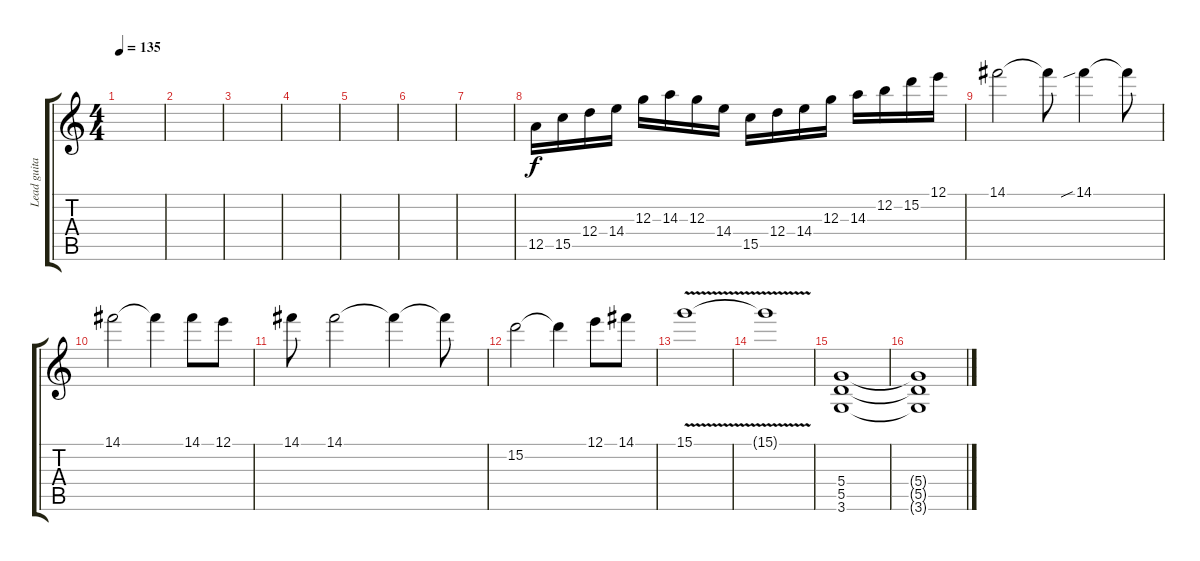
\track ("Lead guitar" "Lead guita") {instrument distortionguitar}
\staff {score tabs}
\tuning (E4 B3 G3 D3 A2 E2) {hide}
\ts (4 4)
\tempo 135
\clef g2
\ks c
|
|
|
|
|
|
|
12.5.16{instrument distortionguitar} 15.5.16 12.4.16 14.4.16 12.3.16 14.3.16 12.3.16 14.4.16 15.5.16 12.4.16 14.4.16 12.3.16 14.3.16 12.2.16 15.2.16 12.1.16 |
14.1.2 14.1{t}.8 14.1{sib}.4 14.1{t}.8 |
14.1.2 14.1{t}.4 14.1.8 12.1.8 |
14.1.8 14.1.2 14.1{t}.4 14.1{t}.8 |
15.2.2 15.2{t}.4 12.1.8 14.1.8 |
15.1{v}.1 |
15.1{t}.1 |
(5.4 5.5 3.6).1 |
(5.4{t} 5.5{t} 3.6{t}).1
